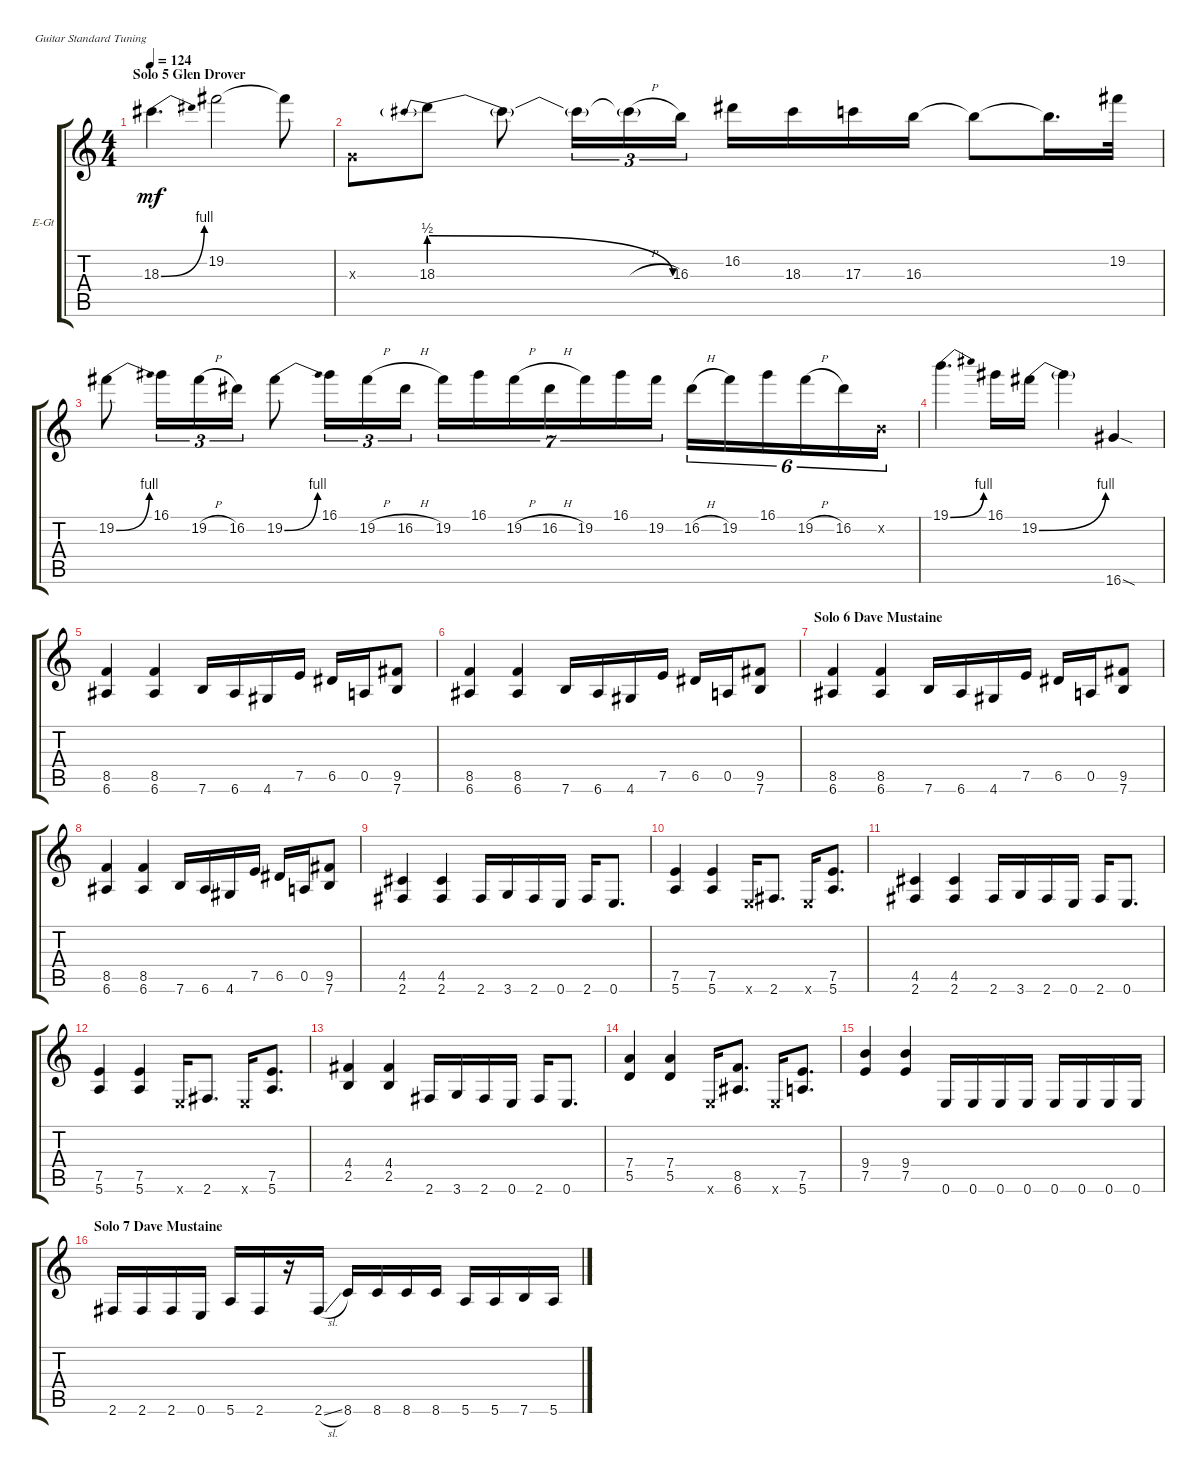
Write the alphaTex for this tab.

\defaultSystemsLayout 4
\bracketExtendMode groupsimilarinstruments
\firstSystemTrackNameOrientation horizontal
\otherSystemsTrackNameOrientation horizontal
\track ("Glen Drover" "E-Gt") {instrument distortionguitar}
\staff {score tabs}
\tuning (E4 B3 G3 D3 A2 E2)
\ts (4 4)
\section ("" "Solo 5 Glen Drover")
\tempo 124
\clef g2
\ks c
18.3{be (bend 0 0 15 4)}.4{d dy mf} 19.2.2 19.2{t}.8 |
0.3{x}.8 18.3{be (prebendrelease 0 2 15 0)}.8 18.3{t}.8 18.3{t}.16{tu (3 2)} 18.3{h t}.16{tu (3 2)} 16.3.16{tu (3 2)} 16.2.16 18.3.16 17.3.16 16.3.16 16.3{t}.8 16.3{t}.16{d} 19.2.32 |
19.2{be (bend 0 0 15 4)}.8 16.1.16{tu (3 2)} 19.2{h}.16{tu (3 2)} 16.2.16{tu (3 2)} 19.2{be (bend 0 0 15 4)}.8 16.1.16{tu (3 2)} 19.2{h}.16{tu (3 2)} 16.2{h}.16{tu (3 2)} 19.2.16{tu (7 4)} 16.1.16{tu (7 4)} 19.2{h}.16{tu (7 4)} 16.2{h}.16{tu (7 4)} 19.2.16{tu (7 4)} 16.1.16{tu (7 4)} 19.2.16{tu (7 4)} 16.2{h}.16{tu (6 4)} 19.2.16{tu (6 4)} 16.1.16{tu (6 4)} 19.2{h}.16{tu (6 4)} 16.2.16{tu (6 4)} 0.2{x}.16{tu (6 4)} |
19.1{be (bend 0 0 15 4)}.4{d} 16.1.16 19.2{be (bend 0 0 15 4)}.16 19.2{t}.4 16.6{sod}.4 |
(6.6 8.5).4 (6.6 8.5).4 7.6.16 6.6.16 4.6.16 7.5.16 6.5.16 0.5.16 (7.6 9.5).8 |
(6.6 8.5).4 (6.6 8.5).4 7.6.16 6.6.16 4.6.16 7.5.16 6.5.16 0.5.16 (7.6 9.5).8 |
\section ("" "Solo 6 Dave Mustaine")
(6.6 8.5).4 (6.6 8.5).4 7.6.16 6.6.16 4.6.16 7.5.16 6.5.16 0.5.16 (7.6 9.5).8 |
(6.6 8.5).4 (6.6 8.5).4 7.6.16 6.6.16 4.6.16 7.5.16 6.5.16 0.5.16 (7.6 9.5).8 |
(2.6 4.5).4 (2.6 4.5).4 2.6.16 3.6.16 2.6.16 0.6.16 2.6.16 0.6.8{d} |
(5.6 7.5).4 (5.6 7.5).4 0.6{x}.16 2.6.8{d} 0.6{x}.16 (5.6 7.5).8{d} |
(2.6 4.5).4 (2.6 4.5).4 2.6.16 3.6.16 2.6.16 0.6.16 2.6.16 0.6.8{d} |
(5.6 7.5).4 (5.6 7.5).4 0.6{x}.16 2.6.8{d} 0.6{x}.16 (5.6 7.5).8{d} |
(2.5 4.4).4 (2.5 4.4).4 2.6.16 3.6.16 2.6.16 0.6.16 2.6.16 0.6.8{d} |
(5.5 7.4).4 (5.5 7.4).4 0.6{x}.16 (6.6 8.5).8{d} 0.6{x}.16 (5.6 7.5).8{d} |
(7.5 9.4).4 (7.5 9.4).4 0.6.16 0.6.16 0.6.16 0.6.16 0.6.16 0.6.16 0.6.16 0.6.16 |
\section ("" "Solo 7 Dave Mustaine")
2.6.16 2.6.16 2.6.16 0.6.16 5.6.16 2.6.16 r.16 2.6{sl}.16 8.6.16 8.6.16 8.6.16 8.6.16 5.6.16 5.6.16 7.6.16 5.6{sl}.16
